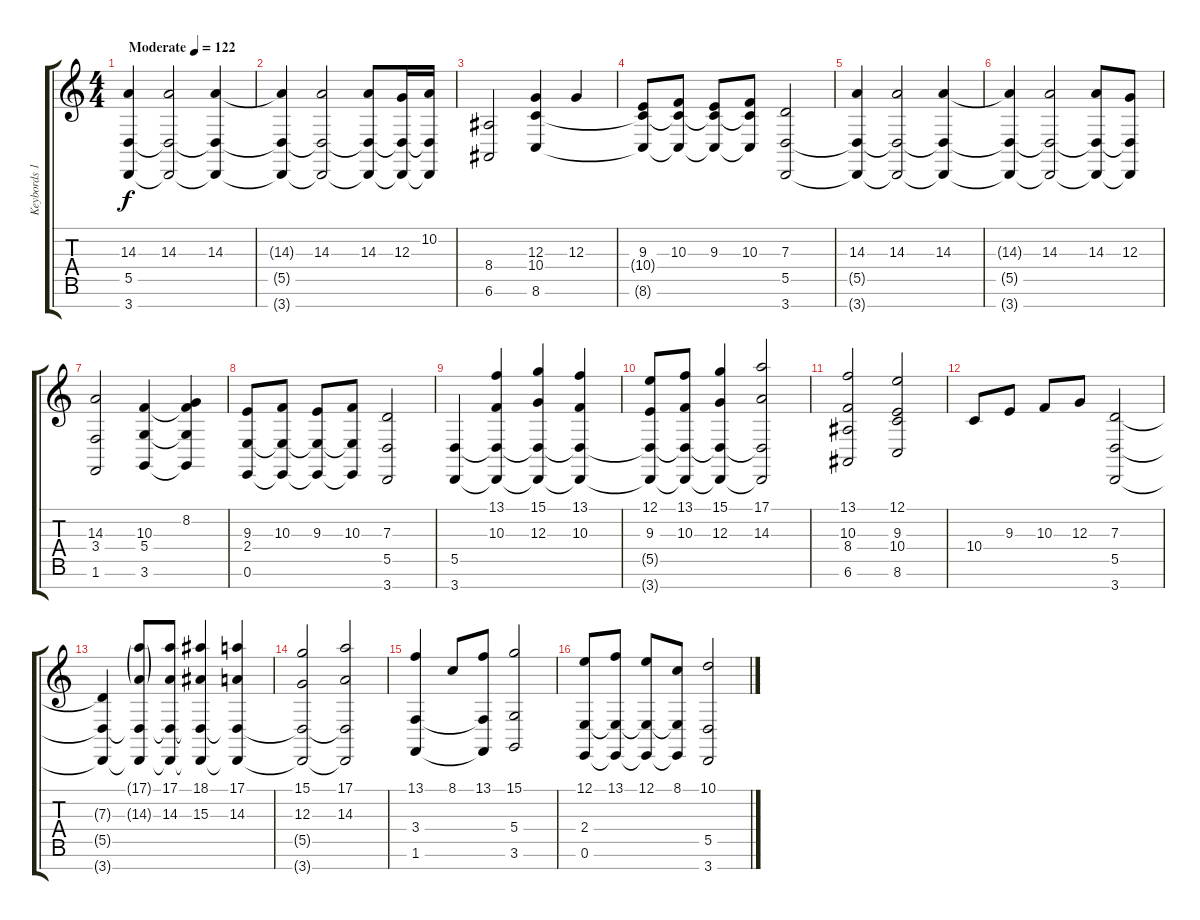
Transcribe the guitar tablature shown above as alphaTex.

\track ("Keybords 1" "Keybords 1") {instrument brightacousticpiano}
\staff {score tabs}
\tuning (E4 B3 G3 D3 A2 E2 B1) {hide}
\ts (4 4)
\tempo (122 "Moderate")
\clef g2
\ks c
(14.3 5.5 3.7).4{dy f instrument brightacousticpiano} (14.3 5.5{t} 3.7{t}).2 (14.3 5.5{t} 3.7{t}).4 |
(14.3{t} 5.5{t} 3.7{t}).4 (14.3 5.5{t} 3.7{t}).2 (14.3 5.5{t} 3.7{t}).8 (12.3 5.5{t} 3.7{t}).16 (10.2 5.5{t} 3.7{t}).16 |
(8.4 6.6).2 (12.3 10.4 8.6).4 12.3.4 |
(9.3 10.4{t} 8.6{t}).8 (10.3 10.4{t} 8.6{t}).8 (9.3 10.4{t} 8.6{t}).8 (10.3 10.4{t} 8.6{t}).8 (7.3 5.5 3.7).2 |
(14.3 5.5{t} 3.7{t}).4 (14.3 5.5{t} 3.7{t}).2 (14.3 5.5{t} 3.7{t}).4 |
(14.3{t} 5.5{t} 3.7{t}).4 (14.3 5.5{t} 3.7{t}).2 (14.3 5.5{t} 3.7{t}).8 (12.3 5.5{t} 3.7{t}).8 |
(14.3 3.4 1.6).2 (10.3 5.4 3.6).4 (8.2 10.3{t} 5.4{t} 3.6{t}).4 |
(9.3 2.4 0.6).8 (10.3 2.4{t} 0.6{t}).8 (9.3 2.4{t} 0.6{t}).8 (10.3 2.4{t} 0.6{t}).8 (7.3 5.5 3.7).2 |
(5.5 3.7).4 (13.1 10.3 5.5{t} 3.7{t}).4 (15.1 12.3 5.5{t} 3.7{t}).4 (13.1 10.3 5.5{t} 3.7{t}).4 |
(12.1 9.3 5.5{t} 3.7{t}).8 (13.1 10.3 5.5{t} 3.7{t}).8 (15.1 12.3 5.5{t} 3.7{t}).4 (17.1 14.3 5.5{t} 3.7{t}).2 |
(13.1 10.3 8.4 6.6).2 (12.1 9.3 10.4 8.6).2 |
10.4.8 9.3.8 10.3.8 12.3.8 (7.3 5.5 3.7).2 |
(7.3{t} 5.5{t} 3.7{t}).4 (17.1{g} 14.3{g} 5.5{t} 3.7{t}).8 (17.1 14.3 5.5{t} 3.7{t}).8 (18.1 15.3 5.5{t} 3.7{t}).4 (17.1 14.3 5.5{t} 3.7{t}).4 |
(15.1 12.3 5.5{t} 3.7{t}).2 (17.1 14.3 5.5{t} 3.7{t}).2 |
(13.1 3.4 1.6).4 8.1.8 (13.1 3.4{t} 1.6{t}).8 (15.1 5.4 3.6).2 |
(12.1 2.4 0.6).8 (13.1 2.4{t} 0.6{t}).8 (12.1 2.4{t} 0.6{t}).8 (8.1 2.4{t} 0.6{t}).8 (10.1 5.5 3.7).2
